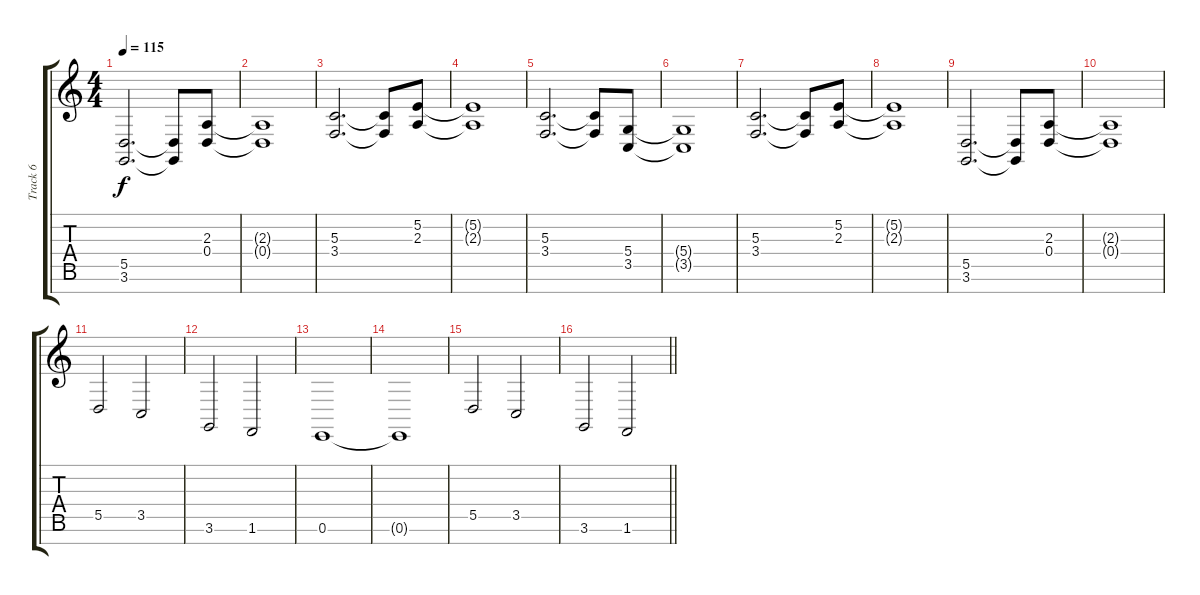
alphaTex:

\track ("Track 6" "Track 6") {instrument drawbarorgan}
\staff {score tabs}
\tuning (E4 B3 G3 D3 A2 E2 B1) {hide}
\ts (4 4)
\tempo 115
\clef g2
\ks c
(5.5 3.6).2{d dy f} (5.5{t} 3.6{t}).8 (2.3 0.4).8 |
(2.3{t} 0.4{t}).1 |
(5.3 3.4).2{d} (5.3{t} 3.4{t}).8 (5.2 2.3).8 |
(5.2{t} 2.3{t}).1 |
(5.3 3.4).2{d} (5.3{t} 3.4{t}).8 (5.4 3.5).8 |
(5.4{t} 3.5{t}).1 |
(5.3 3.4).2{d} (5.3{t} 3.4{t}).8 (5.2 2.3).8 |
(5.2{t} 2.3{t}).1 |
(5.5 3.6).2{d} (5.5{t} 3.6{t}).8 (2.3 0.4).8 |
(2.3{t} 0.4{t}).1 |
5.5.2 3.5.2 |
3.6.2 1.6.2 |
0.6.1 |
0.6{t}.1 |
5.5.2 3.5.2 |
\barLineRight lightlight
3.6.2 1.6.2
